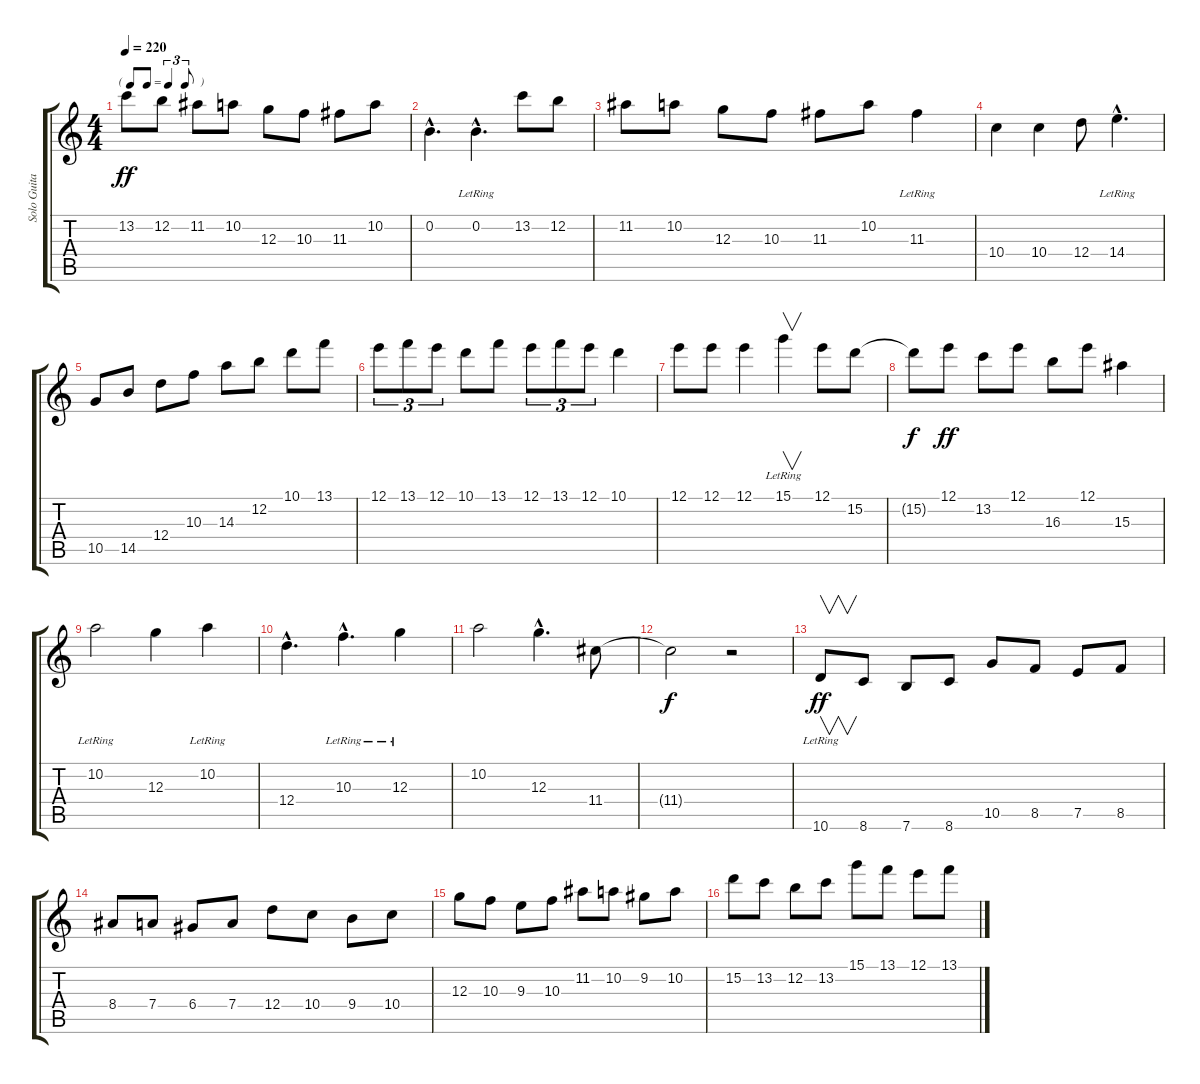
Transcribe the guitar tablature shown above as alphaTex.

\track ("Solo Guitar" "Solo Guita") {instrument acousticguitarsteel}
\staff {score tabs}
\tuning (E4 B3 G3 D3 A2 E2) {hide}
\ts (4 4)
\tf triplet8th
\tempo 220
\clef g2
\ks c
13.2.8{dy ff} 12.2.8 11.2.8 10.2.8 12.3.8 10.3.8 11.3.8 10.2.8 |
0.2{hac}.4{d} 0.2{hac lr}.4{d} 13.2.8 12.2.8 |
11.2.8 10.2.8 12.3.8 10.3.8 11.3.8 10.2.8 11.3{lr}.4 |
10.4.4 10.4.4 12.4.8 14.4{hac lr}.4{d} |
10.5.8 14.5.8 12.4.8 10.3.8 14.3.8 12.2.8 10.1.8 13.1.8 |
12.1.8{tu (3 2)} 13.1.8{tu (3 2)} 12.1.8{tu (3 2)} 10.1.8 13.1.8 12.1.8{tu (3 2)} 13.1.8{tu (3 2)} 12.1.8{tu (3 2)} 10.1.4 |
12.1.8 12.1.8 12.1.4 15.1{lr}.4{v} 12.1.8 15.2.8 |
15.2{t}.8{dy f} 12.1.8{dy ff} 13.2.8 12.1.8 16.3.8 12.1.8 15.3.4 |
10.2{lr}.2 12.3.4 10.2{lr}.4 |
12.4{hac}.4{d} 10.3{hac lr}.4{d} 12.3{lr}.4 |
10.2.2 12.3{hac}.4{d} 11.4.8 |
11.4{t}.2{dy f} r.2 |
10.6{lr}.8{v dy ff} 8.6.8 7.6.8 8.6.8 10.5.8 8.5.8 7.5.8 8.5.8 |
8.4.8 7.4.8 6.4.8 7.4.8 12.4.8 10.4.8 9.4.8 10.4.8 |
12.3.8 10.3.8 9.3.8 10.3.8 11.2.8 10.2.8 9.2.8 10.2.8 |
15.2.8 13.2.8 12.2.8 13.2.8 15.1.8 13.1.8 12.1.8 13.1.8
